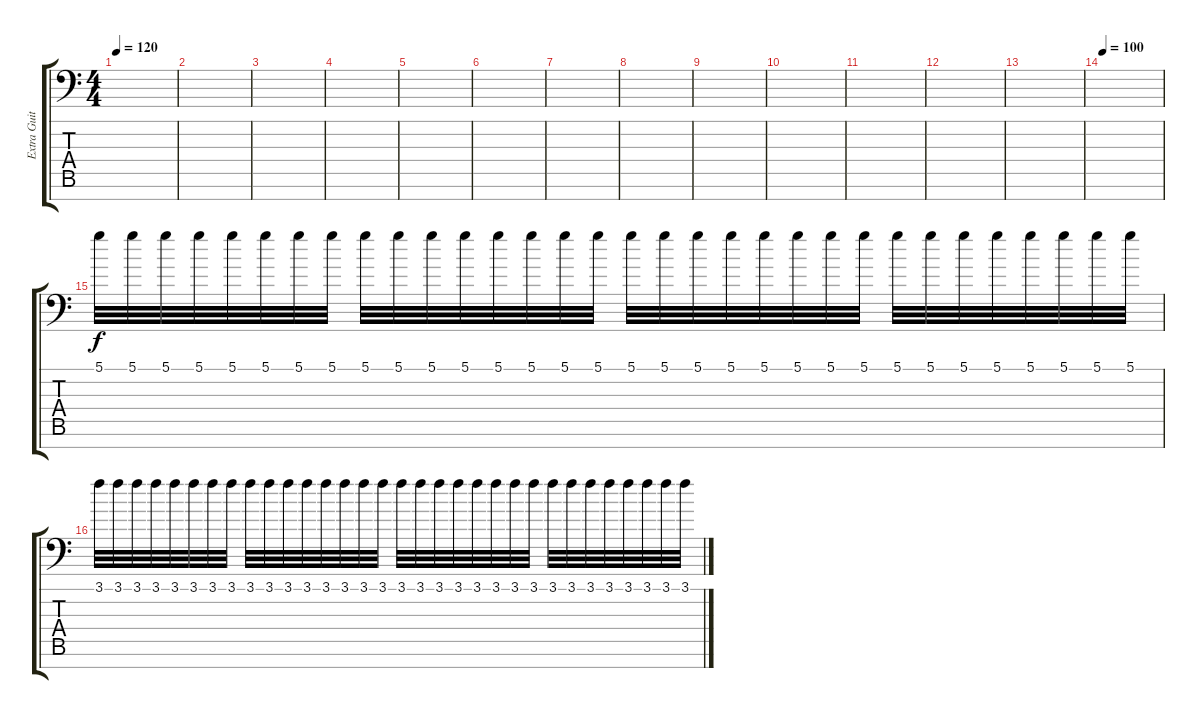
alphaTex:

\track ("Extra Guitar" "Extra Guit") {instrument distortionguitar}
\staff {score tabs}
\tuning (D4 A3 F3 C3 G2 C2 A1) {hide}
\ts (4 4)
\tempo 120
\clef f4
\ks c
|
|
|
|
|
|
|
|
|
|
|
|
|
\tempo 100
|
5.1.32 5.1.32 5.1.32 5.1.32 5.1.32 5.1.32 5.1.32 5.1.32 5.1.32 5.1.32 5.1.32 5.1.32 5.1.32 5.1.32 5.1.32 5.1.32 5.1.32 5.1.32 5.1.32 5.1.32 5.1.32 5.1.32 5.1.32 5.1.32 5.1.32 5.1.32 5.1.32 5.1.32 5.1.32 5.1.32 5.1.32 5.1.32 |
3.1.32 3.1.32 3.1.32 3.1.32 3.1.32 3.1.32 3.1.32 3.1.32 3.1.32 3.1.32 3.1.32 3.1.32 3.1.32 3.1.32 3.1.32 3.1.32 3.1.32 3.1.32 3.1.32 3.1.32 3.1.32 3.1.32 3.1.32 3.1.32 3.1.32 3.1.32 3.1.32 3.1.32 3.1.32 3.1.32 3.1.32 3.1.32
